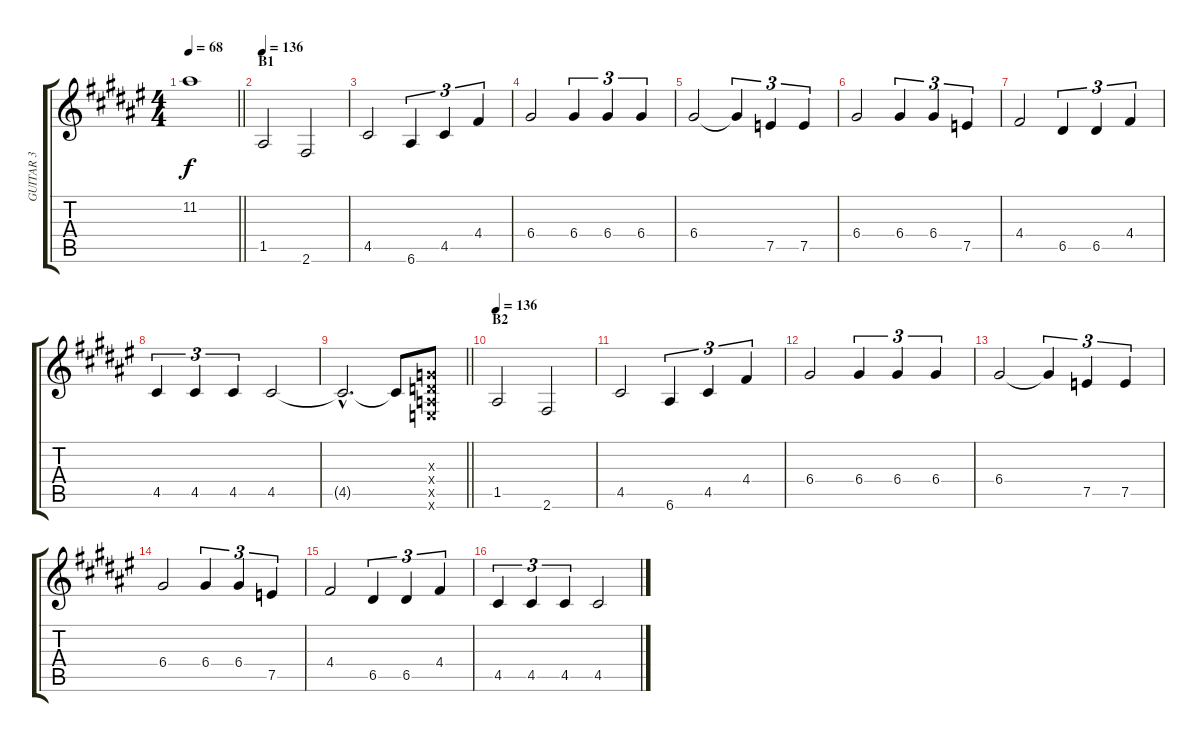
\track ("GUITAR 3" "GUITAR 3") {instrument distortionguitar}
\staff {score tabs}
\tuning (E4 B3 G3 D3 A2 E2) {hide}
\ts (4 4)
\tempo 68
\clef g2
\barLineRight lightlight
\ks f#
11.2.1{dy f} |
\section ("" "B1")
\tempo 136
1.5.2{volume 12} 2.6.2 |
4.5.2 6.6.4{tu (3 2)} 4.5.4{tu (3 2)} 4.4.4{tu (3 2)} |
6.4.2 6.4.4{tu (3 2)} 6.4.4{tu (3 2)} 6.4.4{tu (3 2)} |
6.4.2 6.4{t}.4{tu (3 2)} 7.5.4{tu (3 2)} 7.5.4{tu (3 2)} |
6.4.2 6.4.4{tu (3 2)} 6.4.4{tu (3 2)} 7.5.4{tu (3 2)} |
4.4.2 6.5.4{tu (3 2)} 6.5.4{tu (3 2)} 4.4.4{tu (3 2)} |
4.5.4{tu (3 2)} 4.5.4{tu (3 2)} 4.5.4{tu (3 2)} 4.5.2 |
\barLineRight lightlight
4.5{hac t}.2{d} 4.5{t}.8 (0.3{x} 0.4{x} 0.5{x} 0.6{x}).8 |
\section ("" "B2")
\tempo 136
1.5.2 2.6.2 |
4.5.2 6.6.4{tu (3 2)} 4.5.4{tu (3 2)} 4.4.4{tu (3 2)} |
6.4.2 6.4.4{tu (3 2)} 6.4.4{tu (3 2)} 6.4.4{tu (3 2)} |
6.4.2 6.4{t}.4{tu (3 2)} 7.5.4{tu (3 2)} 7.5.4{tu (3 2)} |
6.4.2 6.4.4{tu (3 2)} 6.4.4{tu (3 2)} 7.5.4{tu (3 2)} |
4.4.2 6.5.4{tu (3 2)} 6.5.4{tu (3 2)} 4.4.4{tu (3 2)} |
4.5.4{tu (3 2)} 4.5.4{tu (3 2)} 4.5.4{tu (3 2)} 4.5.2
